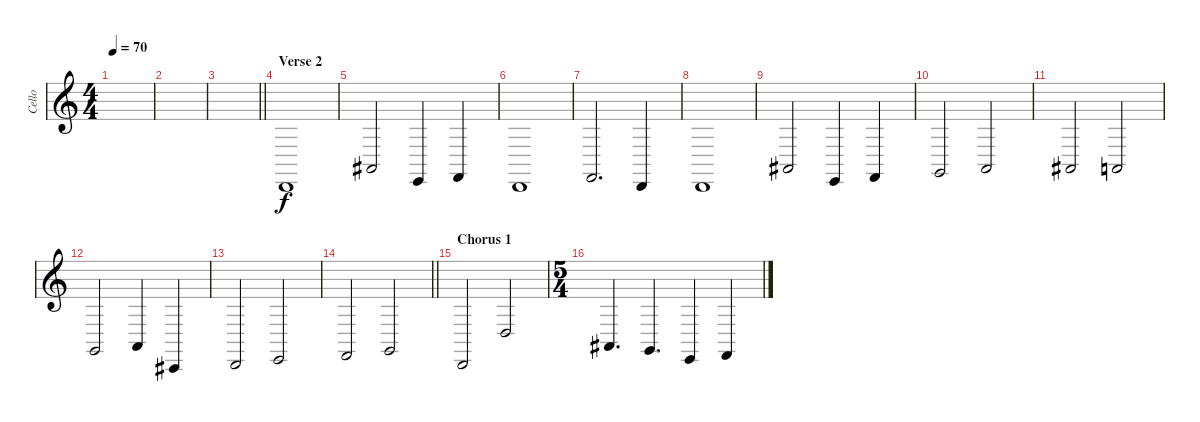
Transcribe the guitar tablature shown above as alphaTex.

\track ("Cello" "Cello") {instrument cello}
\staff {score}
\tuning (A3 D3 G2 C2) {hide}
\ts (4 4)
\tempo 70
\clef g2
\ks c
|
|
\barLineRight lightlight
|
\section ("" "Verse 2")
2.4.1 |
3.3.2 4.4.4 5.4.4 |
2.4.1 |
5.4.2{d} 2.4.4 |
2.4.1 |
3.3.2 4.4.4 5.4.4 |
0.3.2 2.3.2 |
3.3.2 2.3.2 |
0.3.2 2.3.4 1.4.4 |
2.4.2 4.4.2 |
\barLineRight lightlight
5.4.2 0.3.2 |
\section ("" "Chorus 1")
2.4.2 0.2.2 |
\ts (5 4)
3.3.4{d} 0.3.4{d} 4.4.4 5.4.4
